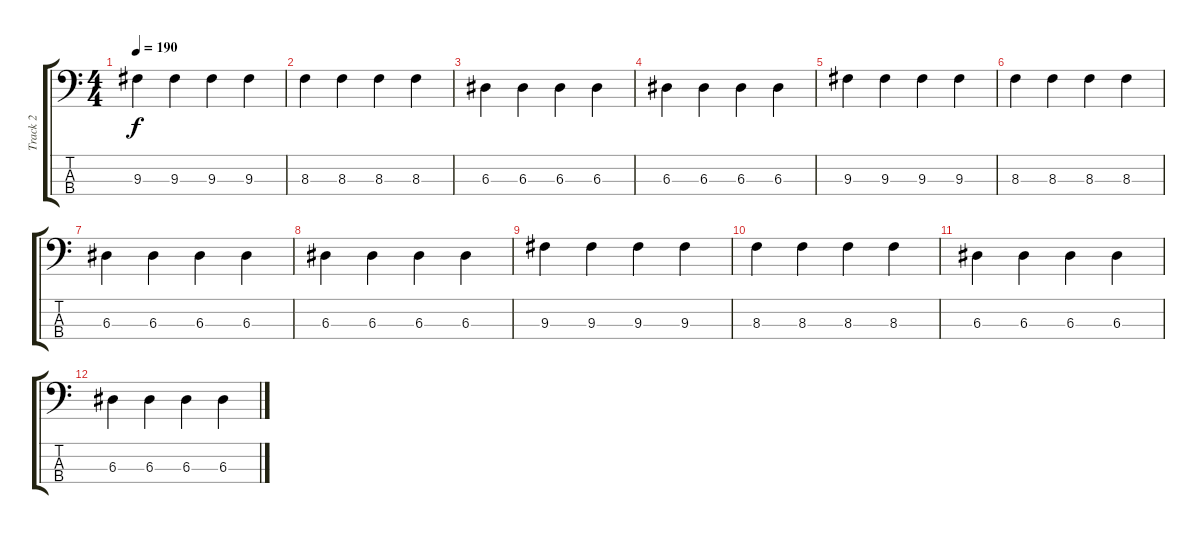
\track ("Track 2" "Track 2") {instrument electricbassfinger}
\staff {score tabs}
\tuning (G2 D2 A1 E1) {hide}
\ts (4 4)
\tempo 190
\clef f4
\ks c
9.3.4{dy f} 9.3.4 9.3.4 9.3.4 |
8.3.4 8.3.4 8.3.4 8.3.4 |
6.3.4 6.3.4 6.3.4 6.3.4 |
6.3.4 6.3.4 6.3.4 6.3.4 |
9.3.4 9.3.4 9.3.4 9.3.4 |
8.3.4 8.3.4 8.3.4 8.3.4 |
6.3.4 6.3.4 6.3.4 6.3.4 |
6.3.4 6.3.4 6.3.4 6.3.4 |
9.3.4 9.3.4 9.3.4 9.3.4 |
8.3.4 8.3.4 8.3.4 8.3.4 |
6.3.4 6.3.4 6.3.4 6.3.4 |
6.3.4 6.3.4 6.3.4 6.3.4
